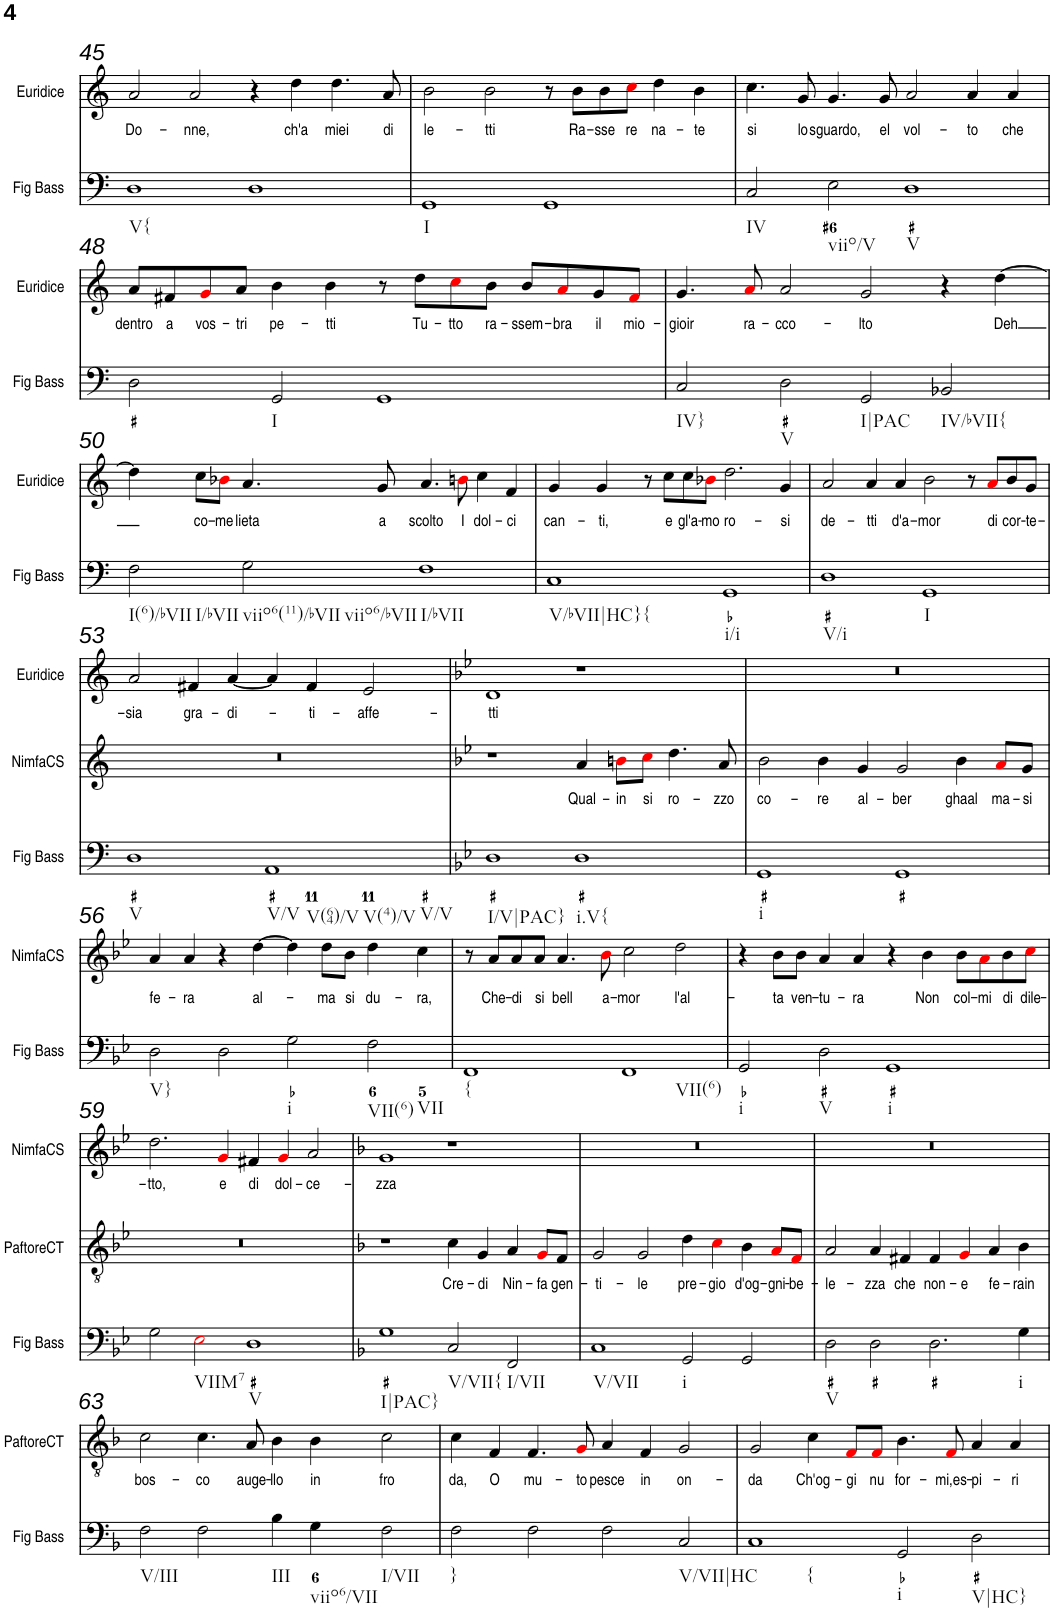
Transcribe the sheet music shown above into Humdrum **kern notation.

**kern	**kern	**text	**kern	**text	**kern	**text
*part4	*part3	*part3	*part2	*part2	*part1	*part1
*staff4	*staff3	*staff3	*staff2	*staff2	*staff1	*staff1
*I"Fig Bass	*I"Paftore del Coro	*	*I"Nimfa del Coro	*	*I"Euridice	*
*I'Fig Bass	*	*	*	*	*I'Euridice	*
!!LO:PB:g=z
*clefF4	*clefGv2	*	*clefG2	*	*clefG2	*
*k[]	*k[]	*	*k[]	*	*k[]	*
*M4/2	*M4/2	*	*M4/2	*	*M4/2	*
=45	=45	=45	=45	=45	=45	=45
!LO:TX:b:t=V{	!	!	!	!	!	!
!	!	!	!	!	!	!LO:LY:b
1D	0r	.	0r	.	2a/	Do-
!	!	!	!	!	!	!LO:LY:b
.	.	.	.	.	2a/	-nne,
1D	.	.	.	.	4r	.
!	!	!	!	!	!	!LO:LY:b
.	.	.	.	.	4dd\	ch'a
!	!	!	!	!	!	!LO:LY:b
.	.	.	.	.	4.dd\	miei
!	!	!	!	!	!	!LO:LY:b
.	.	.	.	.	8a/	di
=46	=46	=46	=46	=46	=46	=46
!LO:TX:b:t=I	!	!	!	!	!	!
!	!	!	!	!	!	!LO:LY:b
1GG	0r	.	0r	.	2b\	le-
!	!	!	!	!	!	!LO:LY:b
.	.	.	.	.	2b\	-tti
1GG	.	.	.	.	8r	.
!	!	!	!	!	!	!LO:LY:b
.	.	.	.	.	8b\L	Ra-
!	!	!	!	!	!	!LO:LY:b
.	.	.	.	.	8b\	-sse
!	!	!	!	!	!	!LO:LY:b
.	.	.	.	.	8cci\J	re
!	!	!	!	!	!	!LO:LY:b
.	.	.	.	.	4dd\	na-
!	!	!	!	!	!	!LO:LY:b
.	.	.	.	.	4b\	-te
=47	=47	=47	=47	=47	=47	=47
!LO:TX:b:t=IV	!	!	!	!	!	!
!	!	!	!	!	!	!LO:LY:b
2C/	0r	.	0r	.	4.cc\	si
!	!	!	!	!	!	!LO:LY:b
.	.	.	.	.	8g/	lo
!LO:TX:b:t=viio/V	!	!	!	!	!	!
!	!	!	!	!	!	!LO:LY:b
2E\	.	.	.	.	4.g/	sguardo,
!	!	!	!	!	!	!LO:LY:b
.	.	.	.	.	8g/	el
!LO:TX:b:t=V	!	!	!	!	!	!
!	!	!	!	!	!	!LO:LY:b
1D	.	.	.	.	2a/	vol-
!	!	!	!	!	!	!LO:LY:b
.	.	.	.	.	4a/	-to
!	!	!	!	!	!	!LO:LY:b
.	.	.	.	.	4a/	che
!!LO:LB:g=z
=48	=48	=48	=48	=48	=48	=48
!	!	!	!	!	!	!LO:LY:b
2D\	0r	.	0r	.	8a/L	dentro
!	!	!	!	!	!	!LO:LY:b
.	.	.	.	.	8f#X/	a
!	!	!	!	!	!	!LO:LY:b
.	.	.	.	.	8gi/	vos-
!	!	!	!	!	!	!LO:LY:b
.	.	.	.	.	8a/J	-tri
!LO:TX:b:t=I	!	!	!	!	!	!
!	!	!	!	!	!	!LO:LY:b
2GG/	.	.	.	.	4b\	pe-
!	!	!	!	!	!	!LO:LY:b
.	.	.	.	.	4b\	-tti
1GG	.	.	.	.	8r	.
!	!	!	!	!	!	!LO:LY:b
.	.	.	.	.	8dd\L	Tu-
!	!	!	!	!	!	!LO:LY:b
.	.	.	.	.	8cci\	-tto
!	!	!	!	!	!	!LO:LY:b
.	.	.	.	.	8b\J	ra-
!	!	!	!	!	!	!LO:LY:b
.	.	.	.	.	8b/L	-ssem-
!	!	!	!	!	!	!LO:LY:b
.	.	.	.	.	8ai/	-bra
!	!	!	!	!	!	!LO:LY:b
.	.	.	.	.	8g/	il
!	!	!	!	!	!	!LO:LY:b
.	.	.	.	.	8f#i/J	mio-
=49	=49	=49	=49	=49	=49	=49
!LO:TX:b:t=IV}	!	!	!	!	!	!
!	!	!	!	!	!	!LO:LY:b
2C/	0r	.	0r	.	4.g/	-gioir
!	!	!	!	!	!	!LO:LY:b
.	.	.	.	.	8ai/	ra-
!LO:TX:b:t=V	!	!	!	!	!	!
!	!	!	!	!	!	!LO:LY:b
2D\	.	.	.	.	2a/	-cco-
!LO:TX:b:t=I|PAC	!	!	!	!	!	!
!	!	!	!	!	!	!LO:LY:b
2GG/	.	.	.	.	2g/	-lto
!LO:TX:b:t=IV/bVII{	!	!	!	!	!	!
2BB-X/	.	.	.	.	4r	.
!	!	!	!	!	!	!LO:LY:b
.	.	.	.	.	[4dd\	Deh
!!LO:LB:g=z
=50	=50	=50	=50	=50	=50	=50
!LO:TX:b:t=I(6)/bVII	!	!	!	!	!	!
!LO:TX:b:t=I/bVII	!	!	!	!	!	!
2F\	0r	.	0r	.	4dd\]	.
!	!	!	!	!	!	!LO:LY:b
.	.	.	.	.	8cc\L	co-
!	!	!	!	!	!	!LO:LY:b
.	.	.	.	.	8b-Xi\J	-me
!LO:TX:b:t=viio6(11)/bVII	!	!	!	!	!	!
!LO:TX:b:t=viio6/bVII	!	!	!	!	!	!
!	!	!	!	!	!	!LO:LY:b
2G\	.	.	.	.	4.a/	lieta
!	!	!	!	!	!	!LO:LY:b
.	.	.	.	.	8g/	a
!LO:TX:b:t=I/bVII	!	!	!	!	!	!
!	!	!	!	!	!	!LO:LY:b
1F	.	.	.	.	4.a/	scolto
!	!	!	!	!	!	!LO:LY:b
.	.	.	.	.	8bni\	I
!	!	!	!	!	!	!LO:LY:b
.	.	.	.	.	4cc\	dol-
!	!	!	!	!	!	!LO:LY:b
.	.	.	.	.	4f/	-ci
=51	=51	=51	=51	=51	=51	=51
!LO:TX:b:t=V/bVII|HC}	!	!	!	!	!	!
!LO:TX:b:t={	!	!	!	!	!	!
!	!	!	!	!	!	!LO:LY:b
1C	0r	.	0r	.	4g/	can-
!	!	!	!	!	!	!LO:LY:b
.	.	.	.	.	4g/	-ti,
.	.	.	.	.	8r	.
!	!	!	!	!	!	!LO:LY:b
.	.	.	.	.	8cc\L	e
!	!	!	!	!	!	!LO:LY:b
.	.	.	.	.	8cc\	gl'a-
!	!	!	!	!	!	!LO:LY:b
.	.	.	.	.	8b-Xi\J	-mo
!LO:TX:b:t=i/i	!	!	!	!	!	!
!	!	!	!	!	!	!LO:LY:b
1GG	.	.	.	.	2.dd\	ro-
!	!	!	!	!	!	!LO:LY:b
.	.	.	.	.	4g/	-si
=52	=52	=52	=52	=52	=52	=52
!LO:TX:b:t=V/i	!	!	!	!	!	!
!	!	!	!	!	!	!LO:LY:b
1D	0r	.	0r	.	2a/	de-
!	!	!	!	!	!	!LO:LY:b
.	.	.	.	.	4a/	-tti
!	!	!	!	!	!	!LO:LY:b
.	.	.	.	.	4a/	d'a-
!LO:TX:b:t=I	!	!	!	!	!	!
!	!	!	!	!	!	!LO:LY:b
1GG	.	.	.	.	2b\	-mor
.	.	.	.	.	8r	.
!	!	!	!	!	!	!LO:LY:b
.	.	.	.	.	8ai/L	di
!	!	!	!	!	!	!LO:LY:b
.	.	.	.	.	8b/	cor-
!	!	!	!	!	!	!LO:LY:b
.	.	.	.	.	8g/J	-te-
!!LO:LB:g=z
=53	=53	=53	=53	=53	=53	=53
!LO:TX:b:t=V	!	!	!	!	!	!
!	!	!	!	!	!	!LO:LY:b
1D	0r	.	0r	.	2a/	-sia
!	!	!	!	!	!	!LO:LY:b
.	.	.	.	.	4f#X/	gra-
!	!	!	!	!	!	!LO:LY:b
.	.	.	.	.	[4a/	-di-
!LO:TX:b:t=V/V	!	!	!	!	!	!
!LO:TX:b:t=V(64)/V	!	!	!	!	!	!
!LO:TX:b:t=V(4)/V	!	!	!	!	!	!
!LO:TX:b:t=V/V	!	!	!	!	!	!
1AA	.	.	.	.	4a/]	.
!	!	!	!	!	!	!LO:LY:b
.	.	.	.	.	4f#/	ti-
!	!	!	!	!	!	!LO:LY:b
.	.	.	.	.	2e/	-affe-
=54	=54	=54	=54	=54	=54	=54
*k[b-e-]	*k[b-e-]	*	*k[b-e-]	*	*k[b-e-]	*
!LO:TX:b:t=I/V|PAC}	!	!	!	!	!	!
!	!	!	!	!	!	!LO:LY:b
1D	0r	.	1r	.	1d	-tti
!LO:TX:b:t=i.V{	!	!	!	!	!	!
!	!	!	!	!LO:LY:b	!	!
1D	.	.	4a/	Qual-	1r	.
!	!	!	!	!LO:LY:b	!	!
.	.	.	8bni\L	-in	.	.
!	!	!	!	!LO:LY:b	!	!
.	.	.	8cci\J	si	.	.
!	!	!	!	!LO:LY:b	!	!
.	.	.	4.dd\	ro-	.	.
!	!	!	!	!LO:LY:b	!	!
.	.	.	8a/	-zzo	.	.
=55	=55	=55	=55	=55	=55	=55
!LO:TX:b:t=i	!	!	!	!	!	!
!	!	!	!	!LO:LY:b	!	!
1GG	0r	.	2b-\	co-	0r	.
!	!	!	!	!LO:LY:b	!	!
.	.	.	4b-\	-re	.	.
!	!	!	!	!LO:LY:b	!	!
.	.	.	4g/	al-	.	.
!	!	!	!	!LO:LY:b	!	!
1GG	.	.	2g/	-ber	.	.
!	!	!	!	!LO:LY:b	!	!
.	.	.	4b-\	ghaal	.	.
!	!	!	!	!LO:LY:b	!	!
.	.	.	8ai/L	ma-	.	.
!	!	!	!	!LO:LY:b	!	!
.	.	.	8g/J	-si	.	.
!!LO:LB:g=z
=56	=56	=56	=56	=56	=56	=56
!LO:TX:b:t=V}	!	!	!	!	!	!
!	!	!	!	!LO:LY:b	!	!
2D\	0r	.	4a/	fe-	0r	.
!	!	!	!	!LO:LY:b	!	!
.	.	.	4a/	-ra	.	.
2D\	.	.	4r	.	.	.
!	!	!	!	!LO:LY:b	!	!
.	.	.	[4dd\	al-	.	.
!LO:TX:b:t=i	!	!	!	!	!	!
2G\	.	.	4dd\]	.	.	.
!	!	!	!	!LO:LY:b	!	!
.	.	.	8dd\L	-ma	.	.
!	!	!	!	!LO:LY:b	!	!
.	.	.	8b-\J	si	.	.
!LO:TX:b:t=VII(6)	!	!	!	!	!	!
!LO:TX:b:t=VII	!	!	!	!	!	!
!	!	!	!	!LO:LY:b	!	!
2F\	.	.	4dd\	du-	.	.
!	!	!	!	!LO:LY:b	!	!
.	.	.	4cc\	-ra,	.	.
=57	=57	=57	=57	=57	=57	=57
!LO:TX:b:t={	!	!	!	!	!	!
1FF	0r	.	8r	.	0r	.
!	!	!	!	!LO:LY:b	!	!
.	.	.	8a/L	Che-	.	.
!	!	!	!	!LO:LY:b	!	!
.	.	.	8a/	-di	.	.
!	!	!	!	!LO:LY:b	!	!
.	.	.	8a/J	si	.	.
!	!	!	!	!LO:LY:b	!	!
.	.	.	4.a/	bell	.	.
!	!	!	!	!LO:LY:b	!	!
.	.	.	8b-i\	a-	.	.
!LO:TX:b:t=VII(6)	!	!	!	!	!	!
!	!	!	!	!LO:LY:b	!	!
1FF	.	.	2cc\	-mor	.	.
!	!	!	!	!LO:LY:b	!	!
.	.	.	2dd\	l'al-	.	.
=58	=58	=58	=58	=58	=58	=58
!LO:TX:b:t=i	!	!	!	!	!	!
2GG/	0r	.	4r	.	0r	.
!	!	!	!	!LO:LY:b	!	!
.	.	.	8b-\L	-ta	.	.
!	!	!	!	!LO:LY:b	!	!
.	.	.	8b-\J	ven-	.	.
!LO:TX:b:t=V	!	!	!	!	!	!
!	!	!	!	!LO:LY:b	!	!
2D\	.	.	4a/	-tu-	.	.
!	!	!	!	!LO:LY:b	!	!
.	.	.	4a/	-ra	.	.
!LO:TX:b:t=i	!	!	!	!	!	!
1GG	.	.	4r	.	.	.
!	!	!	!	!LO:LY:b	!	!
.	.	.	4b-\	Non	.	.
!	!	!	!	!LO:LY:b	!	!
.	.	.	8b-\L	col-	.	.
!	!	!	!	!LO:LY:b	!	!
.	.	.	8ai\	-mi	.	.
!	!	!	!	!LO:LY:b	!	!
.	.	.	8b-\	di	.	.
!	!	!	!	!LO:LY:b	!	!
.	.	.	8cci\J	dile-	.	.
!!LO:LB:g=z
=59	=59	=59	=59	=59	=59	=59
!	!	!	!	!LO:LY:b	!	!
2G\	0r	.	2.dd\	-tto,	0r	.
!LO:TX:b:t=VIIM7	!	!	!	!	!	!
2E-i\	.	.	.	.	.	.
!	!	!	!	!LO:LY:b	!	!
.	.	.	4gi/	e	.	.
!LO:TX:b:t=V	!	!	!	!	!	!
!	!	!	!	!LO:LY:b	!	!
1D	.	.	4f#X/	di	.	.
!	!	!	!	!LO:LY:b	!	!
.	.	.	4gi/	dol-	.	.
!	!	!	!	!LO:LY:b	!	!
.	.	.	2a/	-ce-	.	.
=60	=60	=60	=60	=60	=60	=60
*k[b-]	*k[b-]	*	*k[b-]	*	*k[b-]	*
!LO:TX:b:t=I|PAC}	!	!	!	!	!	!
!	!	!	!	!LO:LY:b	!	!
1G	1r	.	1g	-zza	0r	.
!LO:TX:b:t=V/VII{	!	!	!	!	!	!
!	!	!LO:LY:b	!	!	!	!
2C/	4c\	Cre-	1r	.	.	.
!	!	!LO:LY:b	!	!	!	!
.	4G/	-di	.	.	.	.
!LO:TX:b:t=I/VII	!	!	!	!	!	!
!	!	!LO:LY:b	!	!	!	!
2FF/	4A/	Nin-	.	.	.	.
!	!	!LO:LY:b	!	!	!	!
.	8Gi/L	-fa	.	.	.	.
!	!	!LO:LY:b	!	!	!	!
.	8F/J	gen-	.	.	.	.
=61	=61	=61	=61	=61	=61	=61
!LO:TX:b:t=V/VII	!	!	!	!	!	!
!	!	!LO:LY:b	!	!	!	!
1C	2G/	-ti-	0r	.	0r	.
!	!	!LO:LY:b	!	!	!	!
.	2G/	-le	.	.	.	.
!LO:TX:b:t=i	!	!	!	!	!	!
!	!	!LO:LY:b	!	!	!	!
2GG/	4d\	pre-	.	.	.	.
!	!	!LO:LY:b	!	!	!	!
.	4ci\	-gio	.	.	.	.
!	!	!LO:LY:b	!	!	!	!
2GG/	4B-\	d'og-	.	.	.	.
!	!	!LO:LY:b	!	!	!	!
.	8Ai/L	-gni-	.	.	.	.
!	!	!LO:LY:b	!	!	!	!
.	8Fi/J	-be-	.	.	.	.
=62	=62	=62	=62	=62	=62	=62
!LO:TX:b:t=V	!	!	!	!	!	!
!	!	!LO:LY:b	!	!	!	!
2D\	2A/	-le-	0r	.	0r	.
!	!	!LO:LY:b	!	!	!	!
2D\	4A/	-zza	.	.	.	.
!	!	!LO:LY:b	!	!	!	!
.	4F#X/	che	.	.	.	.
!	!	!LO:LY:b	!	!	!	!
2.D\	4F#/	non-	.	.	.	.
!	!	!LO:LY:b	!	!	!	!
.	4Gi/	-e	.	.	.	.
!	!	!LO:LY:b	!	!	!	!
.	4A/	fe-	.	.	.	.
!LO:TX:b:t=i	!	!	!	!	!	!
!	!	!LO:LY:b	!	!	!	!
4G\	4B-\	-rain	.	.	.	.
!!LO:LB:g=z
=63	=63	=63	=63	=63	=63	=63
!LO:TX:b:t=V/III	!	!	!	!	!	!
!	!	!LO:LY:b	!	!	!	!
2F\	2c\	bos-	0r	.	0r	.
!	!	!LO:LY:b	!	!	!	!
2F\	4.c\	-co	.	.	.	.
!	!	!LO:LY:b	!	!	!	!
.	8A/	auge-	.	.	.	.
!LO:TX:b:t=III	!	!	!	!	!	!
!	!	!LO:LY:b	!	!	!	!
4B-\	4B-\	-llo	.	.	.	.
!LO:TX:b:t=viio6/VII	!	!	!	!	!	!
!	!	!LO:LY:b	!	!	!	!
4G\	4B-\	in	.	.	.	.
!LO:TX:b:t=I/VII	!	!	!	!	!	!
!	!	!LO:LY:b	!	!	!	!
2F\	2c\	fro	.	.	.	.
=64	=64	=64	=64	=64	=64	=64
!LO:TX:b:t=}	!	!	!	!	!	!
!	!	!LO:LY:b	!	!	!	!
2F\	4c\	da,	0r	.	0r	.
!	!	!LO:LY:b	!	!	!	!
.	4F/	O	.	.	.	.
!	!	!LO:LY:b	!	!	!	!
2F\	4.F/	mu-	.	.	.	.
!	!	!LO:LY:b	!	!	!	!
.	8Gi/	-to	.	.	.	.
!	!	!LO:LY:b	!	!	!	!
2F\	4A/	pesce	.	.	.	.
!	!	!LO:LY:b	!	!	!	!
.	4F/	in	.	.	.	.
!LO:TX:b:t=V/VII|HC	!	!	!	!	!	!
!	!	!LO:LY:b	!	!	!	!
2C/	2G/	on-	.	.	.	.
=65	=65	=65	=65	=65	=65	=65
!LO:TX:b:t={	!	!	!	!	!	!
!	!	!LO:LY:b	!	!	!	!
1C	2G/	-da	0r	.	0r	.
!	!	!LO:LY:b	!	!	!	!
.	4c\	Ch'og-	.	.	.	.
!	!	!LO:LY:b	!	!	!	!
.	8Fi/L	-gi	.	.	.	.
!	!	!LO:LY:b	!	!	!	!
.	8Fi/J	nu	.	.	.	.
!LO:TX:b:t=i	!	!	!	!	!	!
!	!	!LO:LY:b	!	!	!	!
2GG/	4.B-\	for-	.	.	.	.
!	!	!LO:LY:b	!	!	!	!
.	8Fi/	-mi,es-	.	.	.	.
!LO:TX:b:t=V|HC}	!	!	!	!	!	!
!	!	!LO:LY:b	!	!	!	!
2D\	4A/	-pi-	.	.	.	.
!	!	!LO:LY:b	!	!	!	!
.	4A/	-ri	.	.	.	.
=	=	=	=	=	=	=
*-	*-	*-	*-	*-	*-	*-
